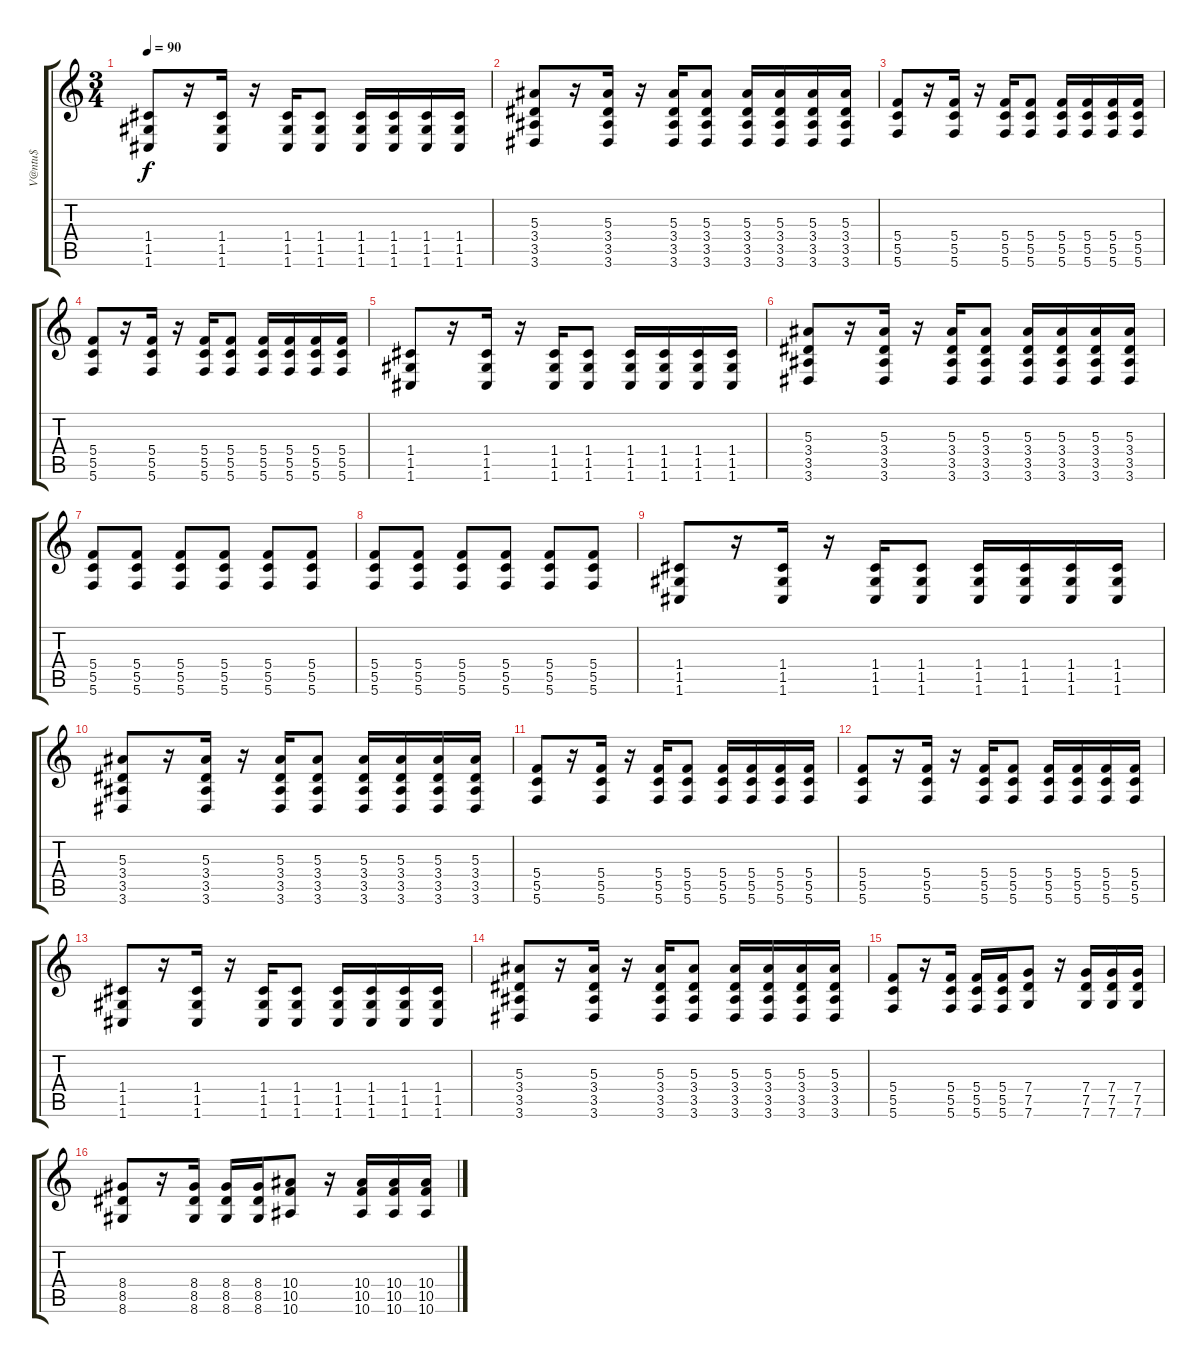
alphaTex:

\track ("V@ntu$" "V@ntu$") {instrument acousticguitarsteel}
\staff {score tabs}
\tuning (D4 A3 F3 C3 G2 C2) {hide}
\ts (3 4)
\tempo 90
\clef g2
\ks c
(1.4 1.5 1.6).8{dy f} r.16 (1.4 1.5 1.6).16 r.16 (1.4 1.5 1.6).16 (1.4 1.5 1.6).8 (1.4 1.5 1.6).16 (1.4 1.5 1.6).16 (1.4 1.5 1.6).16 (1.4 1.5 1.6).16 |
(5.3 3.4 3.5 3.6).8 r.16 (5.3 3.4 3.5 3.6).16 r.16 (5.3 3.4 3.5 3.6).16 (5.3 3.4 3.5 3.6).8 (5.3 3.4 3.5 3.6).16 (5.3 3.4 3.5 3.6).16 (5.3 3.4 3.5 3.6).16 (5.3 3.4 3.5 3.6).16 |
(5.4 5.5 5.6).8 r.16 (5.4 5.5 5.6).16 r.16 (5.4 5.5 5.6).16 (5.4 5.5 5.6).8 (5.4 5.5 5.6).16 (5.4 5.5 5.6).16 (5.4 5.5 5.6).16 (5.4 5.5 5.6).16 |
(5.4 5.5 5.6).8 r.16 (5.4 5.5 5.6).16 r.16 (5.4 5.5 5.6).16 (5.4 5.5 5.6).8 (5.4 5.5 5.6).16 (5.4 5.5 5.6).16 (5.4 5.5 5.6).16 (5.4 5.5 5.6).16 |
(1.4 1.5 1.6).8 r.16 (1.4 1.5 1.6).16 r.16 (1.4 1.5 1.6).16 (1.4 1.5 1.6).8 (1.4 1.5 1.6).16 (1.4 1.5 1.6).16 (1.4 1.5 1.6).16 (1.4 1.5 1.6).16 |
(5.3 3.4 3.5 3.6).8 r.16 (5.3 3.4 3.5 3.6).16 r.16 (5.3 3.4 3.5 3.6).16 (5.3 3.4 3.5 3.6).8 (5.3 3.4 3.5 3.6).16 (5.3 3.4 3.5 3.6).16 (5.3 3.4 3.5 3.6).16 (5.3 3.4 3.5 3.6).16 |
(5.4 5.5 5.6).8 (5.4 5.5 5.6).8 (5.4 5.5 5.6).8 (5.4 5.5 5.6).8 (5.4 5.5 5.6).8 (5.4 5.5 5.6).8 |
(5.4 5.5 5.6).8 (5.4 5.5 5.6).8 (5.4 5.5 5.6).8 (5.4 5.5 5.6).8 (5.4 5.5 5.6).8 (5.4 5.5 5.6).8 |
(1.4 1.5 1.6).8 r.16 (1.4 1.5 1.6).16 r.16 (1.4 1.5 1.6).16 (1.4 1.5 1.6).8 (1.4 1.5 1.6).16 (1.4 1.5 1.6).16 (1.4 1.5 1.6).16 (1.4 1.5 1.6).16 |
(5.3 3.4 3.5 3.6).8 r.16 (5.3 3.4 3.5 3.6).16 r.16 (5.3 3.4 3.5 3.6).16 (5.3 3.4 3.5 3.6).8 (5.3 3.4 3.5 3.6).16 (5.3 3.4 3.5 3.6).16 (5.3 3.4 3.5 3.6).16 (5.3 3.4 3.5 3.6).16 |
(5.4 5.5 5.6).8 r.16 (5.4 5.5 5.6).16 r.16 (5.4 5.5 5.6).16 (5.4 5.5 5.6).8 (5.4 5.5 5.6).16 (5.4 5.5 5.6).16 (5.4 5.5 5.6).16 (5.4 5.5 5.6).16 |
(5.4 5.5 5.6).8 r.16 (5.4 5.5 5.6).16 r.16 (5.4 5.5 5.6).16 (5.4 5.5 5.6).8 (5.4 5.5 5.6).16 (5.4 5.5 5.6).16 (5.4 5.5 5.6).16 (5.4 5.5 5.6).16 |
(1.4 1.5 1.6).8 r.16 (1.4 1.5 1.6).16 r.16 (1.4 1.5 1.6).16 (1.4 1.5 1.6).8 (1.4 1.5 1.6).16 (1.4 1.5 1.6).16 (1.4 1.5 1.6).16 (1.4 1.5 1.6).16 |
(5.3 3.4 3.5 3.6).8 r.16 (5.3 3.4 3.5 3.6).16 r.16 (5.3 3.4 3.5 3.6).16 (5.3 3.4 3.5 3.6).8 (5.3 3.4 3.5 3.6).16 (5.3 3.4 3.5 3.6).16 (5.3 3.4 3.5 3.6).16 (5.3 3.4 3.5 3.6).16 |
(5.4 5.5 5.6).8 r.16 (5.4 5.5 5.6).16 (5.4 5.5 5.6).16 (5.4 5.5 5.6).16 (7.4 7.5 7.6).8 r.16 (7.4 7.5 7.6).16 (7.4 7.5 7.6).16 (7.4 7.5 7.6).16 |
(8.4 8.5 8.6).8 r.16 (8.4 8.5 8.6).16 (8.4 8.5 8.6).16 (8.4 8.5 8.6).16 (10.4 10.5 10.6).8 r.16 (10.4 10.5 10.6).16 (10.4 10.5 10.6).16 (10.4 10.5 10.6).16
